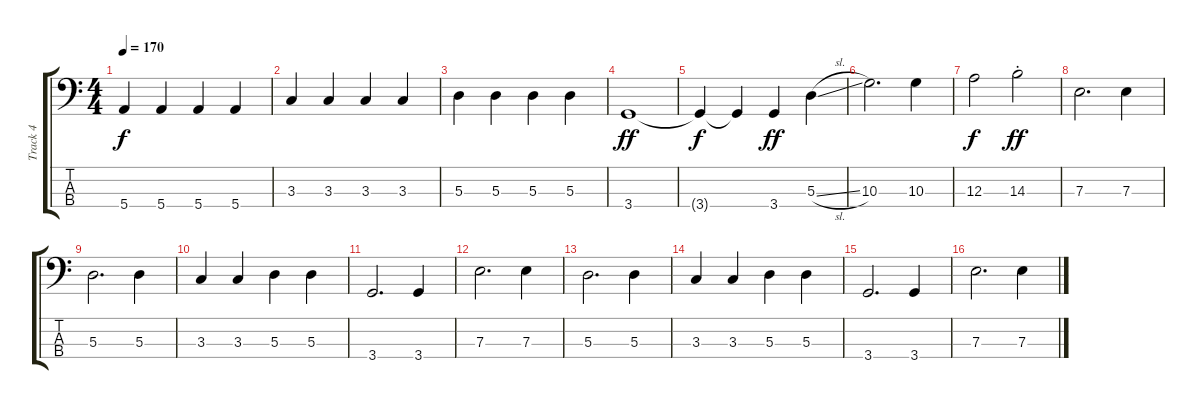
\track ("Track 4" "Track 4") {instrument electricbassfinger}
\staff {score tabs}
\tuning (G2 D2 A1 E1) {hide}
\ts (4 4)
\tempo 170
\clef f4
\ks c
5.4.4{dy f} 5.4.4 5.4.4 5.4.4 |
3.3.4 3.3.4 3.3.4 3.3.4 |
5.3.4 5.3.4 5.3.4 5.3.4 |
3.4.1{dy ff} |
3.4{t}.4{dy f} 3.4{t}.4 3.4.4{dy ff} 5.3{sl}.4 |
10.3.2{d} 10.3.4 |
12.3.2{dy f} 14.3{st}.2{dy ff} |
7.3.2{d} 7.3.4 |
5.3.2{d} 5.3.4 |
3.3.4 3.3.4 5.3.4 5.3.4 |
3.4.2{d} 3.4.4 |
7.3.2{d} 7.3.4 |
5.3.2{d} 5.3.4 |
3.3.4 3.3.4 5.3.4 5.3.4 |
3.4.2{d} 3.4.4 |
7.3.2{d} 7.3.4
